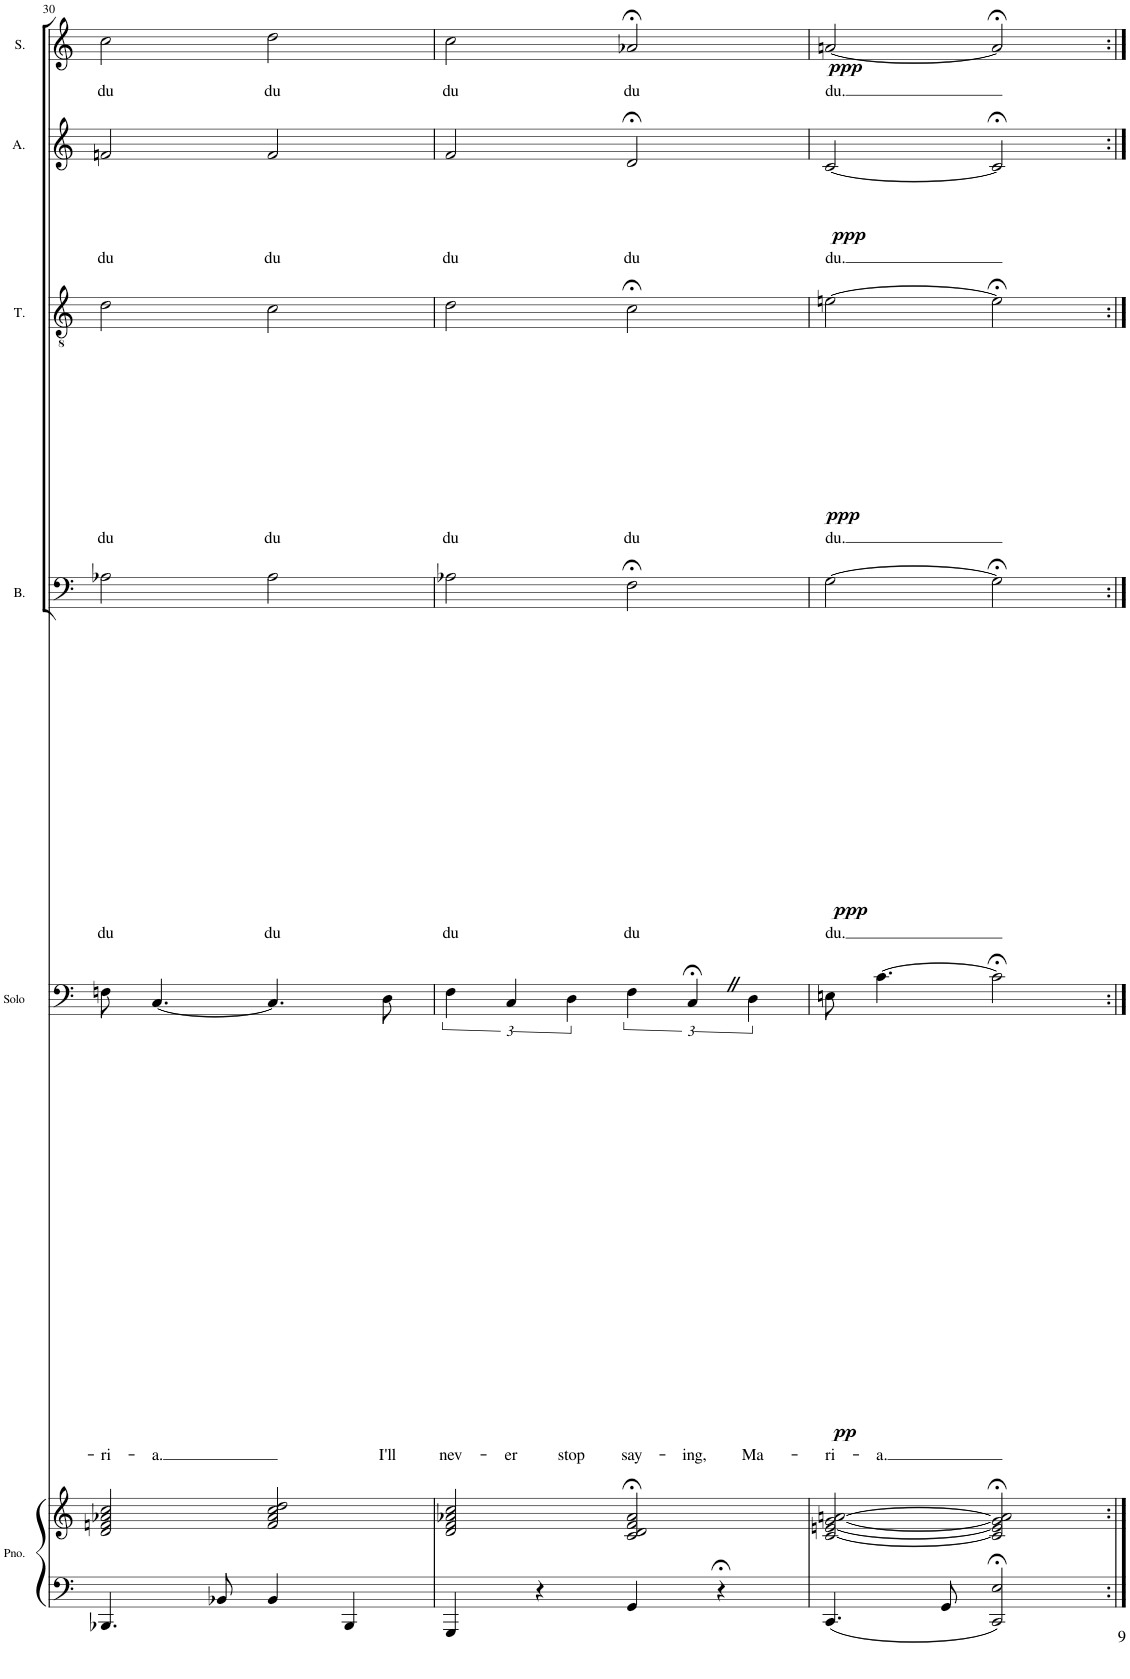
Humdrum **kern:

**kern	**kern	**dynam	**kern	**text	**dynam	**kern	**text	**dynam	**kern	**text	**dynam	**kern	**text	**dynam	**kern	**text	**dynam
*part6	*part6	*part6	*part5	*part5	*part5	*part4	*part4	*part4	*part3	*part3	*part3	*part2	*part2	*part2	*part1	*part1	*part1
*staff7	*staff6	*staff6/7	*staff5	*staff5	*staff5	*staff4	*staff4	*staff4	*staff3	*staff3	*staff3	*staff2	*staff2	*staff2	*staff1	*staff1	*staff1
*I"Piano	*	*	*I"Bass Solo	*	*	*I"Bass	*	*	*I"Tenor	*	*	*I"Alto	*	*	*I"Soprano	*	*
*I'Pno.	*	*	*I'Solo	*	*	*I'B.	*	*	*I'T.	*	*	*I'A.	*	*	*I'S.	*	*
!!LO:PB:g=z
*clefF4	*clefG2	*	*clefF4	*	*	*clefF4	*	*	*clefGv2	*	*	*clefG2	*	*	*clefG2	*	*
*k[]	*k[]	*	*k[]	*	*	*k[]	*	*	*k[]	*	*	*k[]	*	*	*k[]	*	*
*M4/4	*M4/4	*	*M4/4	*	*	*M4/4	*	*	*M4/4	*	*	*M4/4	*	*	*M4/4	*	*
*met(c)	*met(c)	*	*met(c)	*	*	*met(c)	*	*	*met(c)	*	*	*met(c)	*	*	*met(c)	*	*
=30	=30	=30	=30	=30	=30	=30	=30	=30	=30	=30	=30	=30	=30	=30	=30	=30	=30
!	!	!LO:DY:b=2	!	!LO:LY:b	!	!	!LO:LY:b	!	!	!LO:LY:b	!	!	!LO:LY:b	!	!	!LO:LY:b	!
4.BBB-X/	2d/ 2fn/ 2a-X/ 2cc/	pp	8Fn\	-ri-	.	2A-X\	du	.	2d\	du	.	2fn/	du	.	2cc\	du	.
!	!	!	!	!LO:LY:b	!	!	!	!	!	!	!	!	!	!	!	!	!
.	.	.	[4.C/	-a.	.	.	.	.	.	.	.	.	.	.	.	.	.
8BB-X/	.	.	.	.	.	.	.	.	.	.	.	.	.	.	.	.	.
!	!	!	!	!	!	!	!LO:LY:b	!	!	!LO:LY:b	!	!	!LO:LY:b	!	!	!LO:LY:b	!
4BB-/	2f/ 2a-/ 2cc/ 2dd/	.	4.C/]	.	.	2A-\	du	.	2c\	du	.	2f/	du	.	2dd\	du	.
4BBB-/	.	.	.	.	.	.	.	.	.	.	.	.	.	.	.	.	.
!	!	!	!	!LO:LY:b	!	!	!	!	!	!	!	!	!	!	!	!	!
.	.	.	8D\	I'll	.	.	.	.	.	.	.	.	.	.	.	.	.
=31	=31	=31	=31	=31	=31	=31	=31	=31	=31	=31	=31	=31	=31	=31	=31	=31	=31
!	!	!	!	!LO:LY:b	!	!	!LO:LY:b	!	!	!LO:LY:b	!	!	!LO:LY:b	!	!	!LO:LY:b	!
4GGG/	2d/ 2f/ 2a-X/ 2cc/	.	6F\	nev-	.	2A-X\	du	.	2d\	du	.	2f/	du	.	2cc\	du	.
!	!	!	!	!LO:LY:b	!	!	!	!	!	!	!	!	!	!	!	!	!
.	.	.	6C/	-er	.	.	.	.	.	.	.	.	.	.	.	.	.
4r	.	.	.	.	.	.	.	.	.	.	.	.	.	.	.	.	.
!	!	!	!	!LO:LY:b	!	!	!	!	!	!	!	!	!	!	!	!	!
.	.	.	6D\	stop	.	.	.	.	.	.	.	.	.	.	.	.	.
!	!	!	!	!LO:LY:b	!	!	!LO:LY:b	!	!	!LO:LY:b	!	!	!LO:LY:b	!	!	!LO:LY:b	!
4GG/	2c/;< 2d/;< 2f/;< 2a-/;<	.	6F\	say-	.	2F;<\	du	.	2c;<\	du	.	2d;</	du	.	2a-X;</	du	.
!	!	!	!	!LO:LY:b	!	!	!	!	!	!	!	!	!	!	!	!	!
.	.	.	6C;<Z/	-ing,	.	.	.	.	.	.	.	.	.	.	.	.	.
4r;<	.	.	.	.	.	.	.	.	.	.	.	.	.	.	.	.	.
!	!	!	!	!LO:LY:b	!	!	!	!	!	!	!	!	!	!	!	!	!
.	.	.	6D\	Ma-	.	.	.	.	.	.	.	.	.	.	.	.	.
=32	=32	=32	=32	=32	=32	=32	=32	=32	=32	=32	=32	=32	=32	=32	=32	=32	=32
!	!	!LO:DY:b=2	!	!LO:LY:b	!LO:DY:b	!	!LO:LY:b	!LO:DY:b	!	!LO:LY:b	!LO:DY:b	!	!LO:LY:b	!LO:DY:b	!	!LO:LY:b	!LO:DY:b
4.CC/	[2c/ [2en/ [2g/ [2an/	ppp	8En\	-ri-	pp	[2G\	du.	ppp	[2en\	du.	ppp	[2c/	du.	ppp	[2an/	du.	ppp
!	!	!	!	!LO:LY:b	!	!	!	!	!	!	!	!	!	!	!	!	!
.	.	.	[4.c\	-a.	.	.	.	.	.	.	.	.	.	.	.	.	.
8GG/	.	.	.	.	.	.	.	.	.	.	.	.	.	.	.	.	.
2CC/;< 2E/;<	2c/];< 2e/];< 2g/];< 2a/];<	.	2c;<\]	.	.	2G;<\]	.	.	2e;<\]	.	.	2c;</]	.	.	2a;</]	.	.
=:|!	=:|!	=:|!	=:|!	=:|!	=:|!	=:|!	=:|!	=:|!	=:|!	=:|!	=:|!	=:|!	=:|!	=:|!	=:|!	=:|!	=:|!
*-	*-	*-	*-	*-	*-	*-	*-	*-	*-	*-	*-	*-	*-	*-	*-	*-	*-
